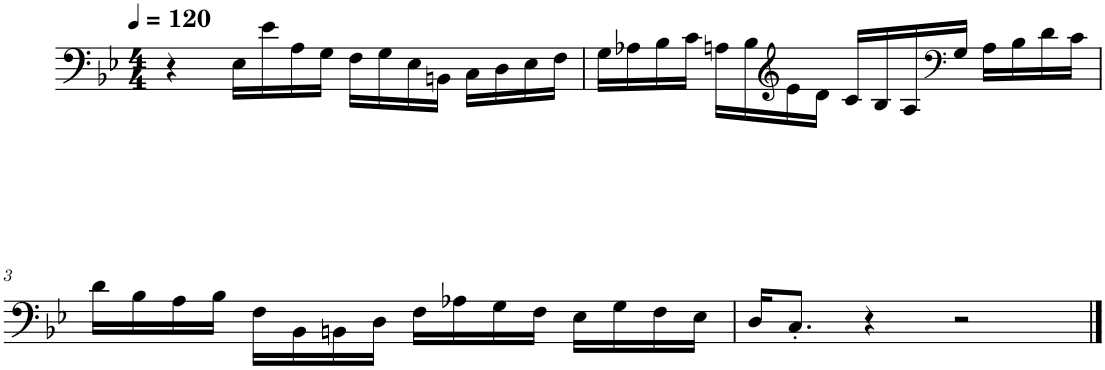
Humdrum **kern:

**kern
*part1
*staff1
*I"Violoncello
*I'Vc.
*clefF4
*k[b-e-]
*M4/4
*MM120
=1
4r
16E-\LL
16e-\
16A\
16G\JJ
16F\LL
16G\
16E-\
16BBn\JJ
16C\LL
16D\
16E-\
16F\JJ
=2
16G\LL
16A-X\
16B-\
16c\JJ
16An\LL
16B-\
*clefG2
16e-\
16d\JJ
16c/LL
16B-/
16A/
*clefF4
16G/JJ
16A\LL
16B-\
16d\
16c\JJ
!!LO:LB:g=z
=3
16d\LL
16B-\
16A\
16B-\JJ
16F\LL
16BB-\
16BBn\
16D\JJ
16F\LL
16A-X\
16G\
16F\JJ
16E-\LL
16G\
16F\
16E-\JJ
=4
16D/KL
8.C'/J
4r
2r
==
*-
